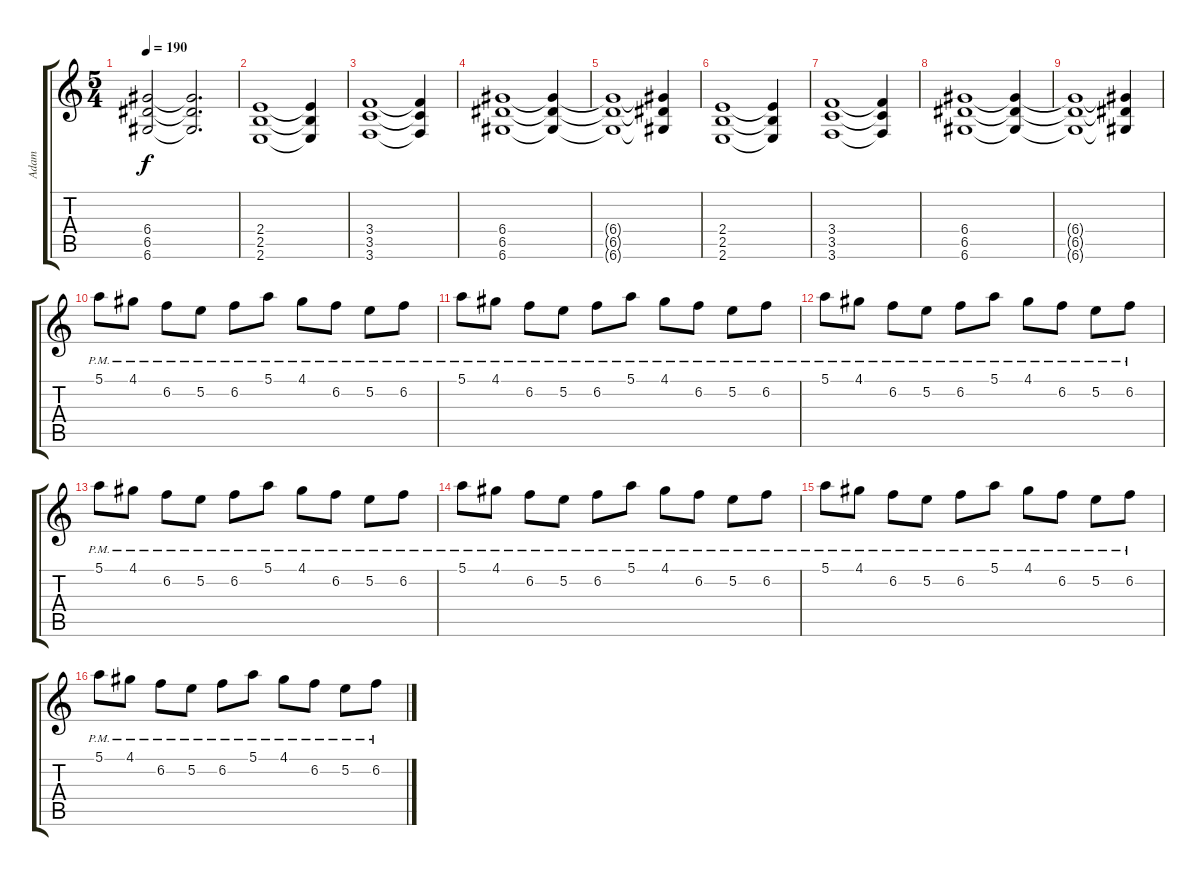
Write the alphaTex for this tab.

\track ("Adam" "Adam") {instrument distortionguitar}
\staff {score tabs}
\tuning (E4 B3 G3 D3 A2 D2) {hide}
\ts (5 4)
\tempo 190
\clef g2
\ks c
(6.4{t} 6.5{t} 6.6{t}).2{dy f} (6.4{t} 6.5{t} 6.6{t}).2{d} |
(2.4 2.5 2.6).1 (2.4{t} 2.5{t} 2.6{t}).4 |
(3.4 3.5 3.6).1 (3.4{t} 3.5{t} 3.6{t}).4 |
(6.4 6.5 6.6).1 (6.4{t} 6.5{t} 6.6{t}).4 |
(6.4{t} 6.5{t} 6.6{t}).1 (6.4{t} 6.5{t} 6.6{t}).4 |
(2.4 2.5 2.6).1 (2.4{t} 2.5{t} 2.6{t}).4 |
(3.4 3.5 3.6).1 (3.4{t} 3.5{t} 3.6{t}).4 |
(6.4 6.5 6.6).1 (6.4{t} 6.5{t} 6.6{t}).4 |
(6.4{t} 6.5{t} 6.6{t}).1 (6.4{t} 6.5{t} 6.6{t}).4 |
5.1{pm}.8{instrument distortionguitar} 4.1{pm}.8 6.2{pm}.8 5.2{pm}.8 6.2{pm}.8 5.1{pm}.8 4.1{pm}.8 6.2{pm}.8 5.2{pm}.8 6.2{pm}.8 |
5.1{pm}.8 4.1{pm}.8 6.2{pm}.8 5.2{pm}.8 6.2{pm}.8 5.1{pm}.8 4.1{pm}.8 6.2{pm}.8 5.2{pm}.8 6.2{pm}.8 |
5.1{pm}.8 4.1{pm}.8 6.2{pm}.8 5.2{pm}.8 6.2{pm}.8 5.1{pm}.8 4.1{pm}.8 6.2{pm}.8 5.2{pm}.8 6.2{pm}.8 |
5.1{pm}.8 4.1{pm}.8 6.2{pm}.8 5.2{pm}.8 6.2{pm}.8 5.1{pm}.8 4.1{pm}.8 6.2{pm}.8 5.2{pm}.8 6.2{pm}.8 |
5.1{pm}.8 4.1{pm}.8 6.2{pm}.8 5.2{pm}.8 6.2{pm}.8 5.1{pm}.8 4.1{pm}.8 6.2{pm}.8 5.2{pm}.8 6.2{pm}.8 |
5.1{pm}.8 4.1{pm}.8 6.2{pm}.8 5.2{pm}.8 6.2{pm}.8 5.1{pm}.8 4.1{pm}.8 6.2{pm}.8 5.2{pm}.8 6.2{pm}.8 |
5.1{pm}.8 4.1{pm}.8 6.2{pm}.8 5.2{pm}.8 6.2{pm}.8 5.1{pm}.8 4.1{pm}.8 6.2{pm}.8 5.2{pm}.8 6.2{pm}.8
